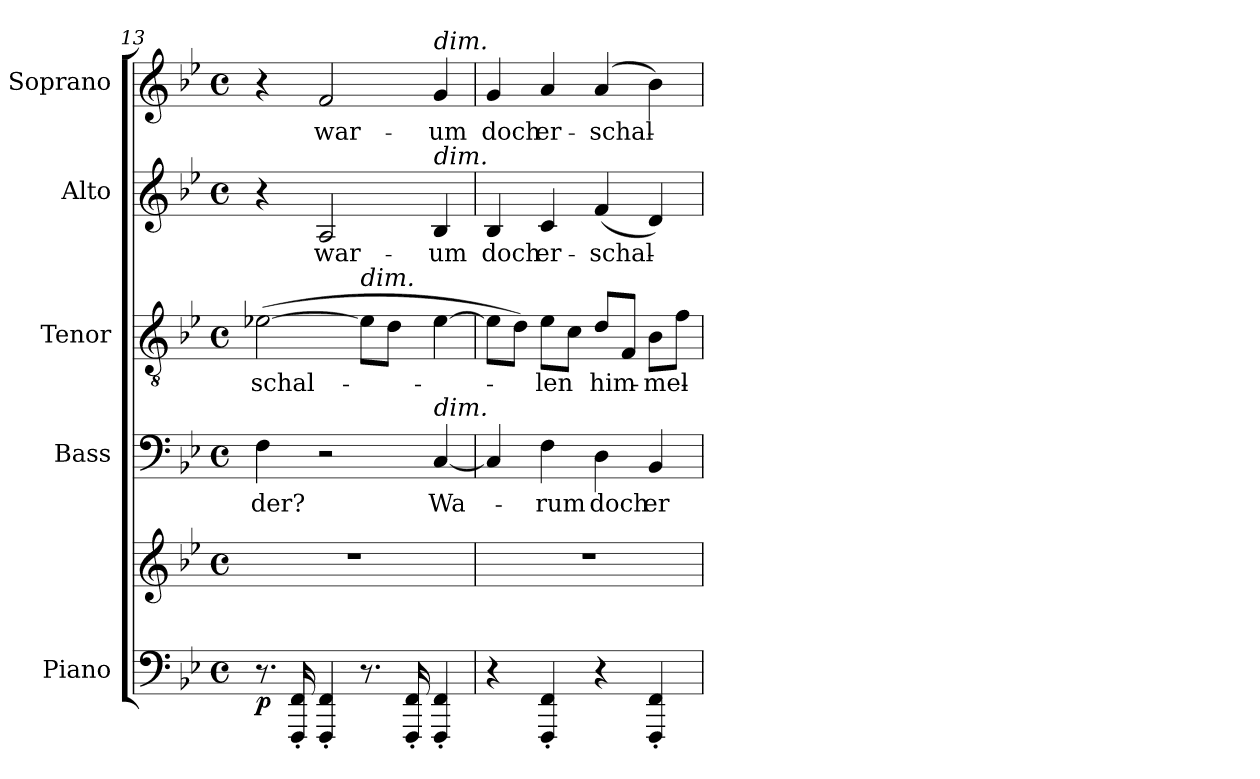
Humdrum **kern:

**kern	**kern	**dynam	**kern	**text	**kern	**text	**kern	**text	**kern	**text
*part5	*part5	*part5	*part4	*part4	*part3	*part3	*part2	*part2	*part1	*part1
*staff6	*staff5	*staff5/6	*staff4	*staff4	*staff3	*staff3	*staff2	*staff2	*staff1	*staff1
*I"Piano	*	*	*I"Bass	*	*I"Tenor	*	*I"Alto	*	*I"Soprano	*
*I'Pno	*	*	*	*	*	*	*	*	*I'Pno	*
*clefF4	*clefG2	*	*clefF4	*	*clefGv2	*	*clefG2	*	*clefG2	*
*k[b-e-]	*k[b-e-]	*	*k[b-e-]	*	*k[b-e-]	*	*k[b-e-]	*	*k[b-e-]	*
*B-:	*B-:	*	*B-:	*	*B-:	*	*B-:	*	*B-:	*
*M4/4	*M4/4	*	*M4/4	*	*M4/4	*	*M4/4	*	*M4/4	*
*met(c)	*met(c)	*	*met(c)	*	*met(c)	*	*met(c)	*	*met(c)	*
=13	=13	=13	=13	=13	=13	=13	=13	=13	=13	=13
!	!	!LO:DY:b=2	!	!LO:LY:b	!	!LO:LY:b	!	!	!	!
8.r	1r	p	4F\	-der?	(>[2e-X\	-schal-	4r	.	4r	.
16FFF/' 16FF/'	.	.	.	.	.	.	.	.	.	.
!	!	!	!	!	!	!	!	!LO:LY:b	!	!LO:LY:b
4FFF/' 4FF/'	.	.	2r	.	.	.	2A/	war-	2f/	war-
!	!	!	!	!	!LO:TX:a:i:t=dim.	!	!	!	!	!
8.r	.	.	.	.	8e-\L]	.	.	.	.	.
.	.	.	.	.	8d\J	.	.	.	.	.
16FFF/' 16FF/'	.	.	.	.	.	.	.	.	.	.
!	!	!	!	!	!	!	!	!	!LO:TX:a:i:t=dim.	!
!	!	!	!	!	!	!	!LO:TX:a:i:t=dim.	!	!	!
!	!	!	!LO:TX:a:i:t=dim.	!	!	!	!	!	!	!
!	!	!	!	!LO:LY:b	!	!	!	!LO:LY:b	!	!LO:LY:b
4FFF/' 4FF/'	.	.	[4C/	Wa-	[4e-\	.	4B-/	-um	4g/	-um
=14	=14	=14	=14	=14	=14	=14	=14	=14	=14	=14
!	!	!	!	!	!	!	!	!LO:LY:b	!	!LO:LY:b
4r	1r	.	4C/]	.	8e-\L]	.	4B-/	doch	4g/	doch
.	.	.	.	.	8d\J)	.	.	.	.	.
!	!	!	!	!LO:LY:b	!	!LO:LY:b	!	!LO:LY:b	!	!LO:LY:b
4FFF/' 4FF/'	.	.	4F\	-rum	8e-\L	-len	4c/	er-	4a/	er-
.	.	.	.	.	8c\J	.	.	.	.	.
!	!	!	!	!LO:LY:b	!	!LO:LY:b	!	!LO:LY:b	!	!LO:LY:b
4r	.	.	4D\	doch	8d/L	him-	(<4f/	-schal-	(>4a/	-schal-
.	.	.	.	.	8F/J	.	.	.	.	.
!	!	!	!	!LO:LY:b	!	!LO:LY:b	!	!	!	!
4FFF/' 4FF/'	.	.	4BB-/	er-	8B-\L	-mel-	4d/)	.	4b-\)	.
.	.	.	.	.	8f\J	.	.	.	.	.
=	=	=	=	=	=	=	=	=	=	=
*-	*-	*-	*-	*-	*-	*-	*-	*-	*-	*-
